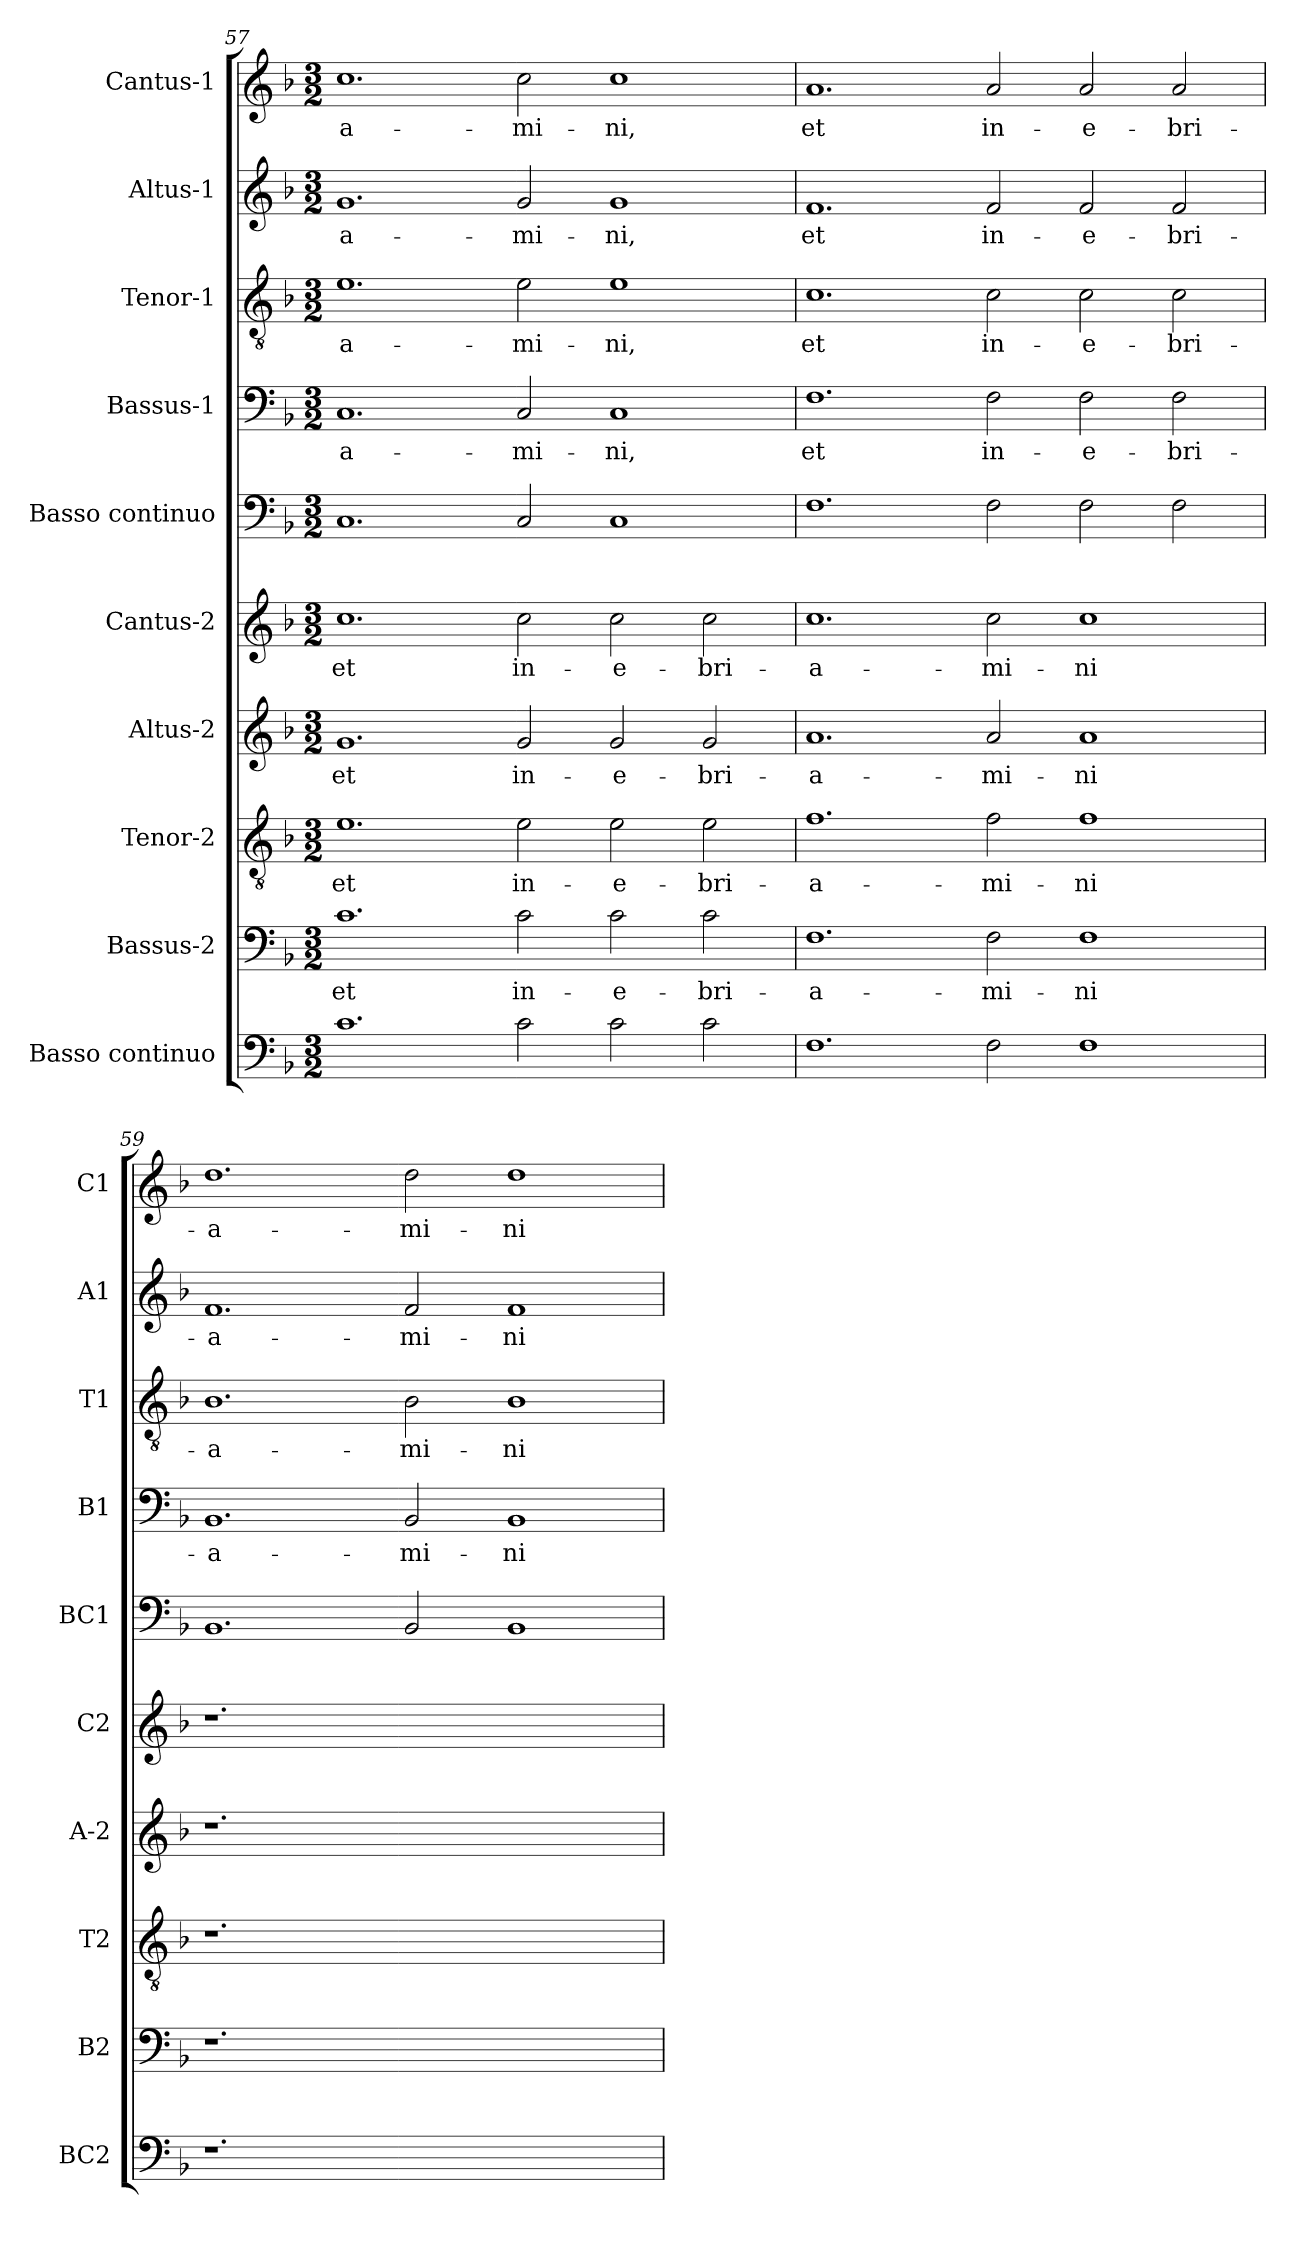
**kern	**kern	**text	**kern	**text	**kern	**text	**kern	**text	**kern	**kern	**text	**kern	**text	**kern	**text	**kern	**text
*part10	*part9	*part9	*part8	*part8	*part7	*part7	*part6	*part6	*part5	*part4	*part4	*part3	*part3	*part2	*part2	*part1	*part1
*staff10	*staff9	*staff9	*staff8	*staff8	*staff7	*staff7	*staff6	*staff6	*staff5	*staff4	*staff4	*staff3	*staff3	*staff2	*staff2	*staff1	*staff1
*I"Basso continuo	*I"Bassus-2	*	*I"Tenor-2	*	*I"Altus-2	*	*I"Cantus-2	*	*I"Basso continuo	*I"Bassus-1	*	*I"Tenor-1	*	*I"Altus-1	*	*I"Cantus-1	*
*I'BC2	*I'B2	*	*I'T2	*	*I'A-2	*	*I'C2	*	*I'BC1	*I'B1	*	*I'T1	*	*I'A1	*	*I'C1	*
*clefF4	*clefF4	*	*clefGv2	*	*clefG2	*	*clefG2	*	*clefF4	*clefF4	*	*clefGv2	*	*clefG2	*	*clefG2	*
*k[b-]	*k[b-]	*	*k[b-]	*	*k[b-]	*	*k[b-]	*	*k[b-]	*k[b-]	*	*k[b-]	*	*k[b-]	*	*k[b-]	*
*F:	*F:	*	*F:	*	*F:	*	*F:	*	*F:	*F:	*	*F:	*	*F:	*	*F:	*
*M3/2	*M3/2	*	*M3/2	*	*M3/2	*	*M3/2	*	*M3/2	*M3/2	*	*M3/2	*	*M3/2	*	*M3/2	*
=57	=57	=57	=57	=57	=57	=57	=57	=57	=57	=57	=57	=57	=57	=57	=57	=57	=57
!	!	!LO:LY:b	!	!LO:LY:b	!	!LO:LY:b	!	!LO:LY:b	!	!	!LO:LY:b	!	!LO:LY:b	!	!LO:LY:b	!	!LO:LY:b
1.c	1.c	et	1.e	et	1.g	et	1.cc	et	1.C	1.C	-a-	1.e	-a-	1.g	-a-	1.cc	-a-
!	!	!LO:LY:b	!	!LO:LY:b	!	!LO:LY:b	!	!LO:LY:b	!	!	!LO:LY:b	!	!LO:LY:b	!	!LO:LY:b	!	!LO:LY:b
2c\	2c\	in-	2e\	in-	2g/	in-	2cc\	in-	2C/	2C/	-mi-	2e\	-mi-	2g/	-mi-	2cc\	-mi-
!	!	!LO:LY:b	!	!LO:LY:b	!	!LO:LY:b	!	!LO:LY:b	!	!	!LO:LY:b	!	!LO:LY:b	!	!LO:LY:b	!	!LO:LY:b
2c\	2c\	-e-	2e\	-e-	2g/	-e-	2cc\	-e-	1C	1C	-ni,	1e	-ni,	1g	-ni,	1cc	-ni,
!	!	!LO:LY:b	!	!LO:LY:b	!	!LO:LY:b	!	!LO:LY:b	!	!	!	!	!	!	!	!	!
2c\	2c\	-bri-	2e\	-bri-	2g/	-bri-	2cc\	-bri-	.	.	.	.	.	.	.	.	.
=58	=58	=58	=58	=58	=58	=58	=58	=58	=58	=58	=58	=58	=58	=58	=58	=58	=58
!	!	!LO:LY:b	!	!LO:LY:b	!	!LO:LY:b	!	!LO:LY:b	!	!	!LO:LY:b	!	!LO:LY:b	!	!LO:LY:b	!	!LO:LY:b
1.F	1.F	-a-	1.f	-a-	1.a	-a-	1.cc	-a-	1.F	1.F	et	1.c	et	1.f	et	1.a	et
!	!	!LO:LY:b	!	!LO:LY:b	!	!LO:LY:b	!	!LO:LY:b	!	!	!LO:LY:b	!	!LO:LY:b	!	!LO:LY:b	!	!LO:LY:b
2F\	2F\	-mi-	2f\	-mi-	2a/	-mi-	2cc\	-mi-	2F\	2F\	in-	2c\	in-	2f/	in-	2a/	in-
!	!	!LO:LY:b	!	!LO:LY:b	!	!LO:LY:b	!	!LO:LY:b	!	!	!LO:LY:b	!	!LO:LY:b	!	!LO:LY:b	!	!LO:LY:b
1F	1F	-ni	1f	-ni	1a	-ni	1cc	-ni	2F\	2F\	-e-	2c\	-e-	2f/	-e-	2a/	-e-
!	!	!	!	!	!	!	!	!	!	!	!LO:LY:b	!	!LO:LY:b	!	!LO:LY:b	!	!LO:LY:b
.	.	.	.	.	.	.	.	.	2F\	2F\	-bri-	2c\	-bri-	2f/	-bri-	2a/	-bri-
=59	=59	=59	=59	=59	=59	=59	=59	=59	=59	=59	=59	=59	=59	=59	=59	=59	=59
!	!	!	!	!	!	!	!	!	!	!	!LO:LY:b	!	!LO:LY:b	!	!LO:LY:b	!	!LO:LY:b
1.r	1.r	.	1.r	.	1.r	.	1.r	.	1.BB-	1.BB-	-a-	1.B-	-a-	1.f	-a-	1.dd	-a-
!	!	!	!	!	!	!	!	!	!	!	!LO:LY:b	!	!LO:LY:b	!	!LO:LY:b	!	!LO:LY:b
1.ryy	1.ryy	.	1.ryy	.	1.ryy	.	1.ryy	.	2BB-/	2BB-/	-mi-	2B-\	-mi-	2f/	-mi-	2dd\	-mi-
!	!	!	!	!	!	!	!	!	!	!	!LO:LY:b	!	!LO:LY:b	!	!LO:LY:b	!	!LO:LY:b
.	.	.	.	.	.	.	.	.	1BB-	1BB-	-ni	1B-	-ni	1f	-ni	1dd	-ni
=	=	=	=	=	=	=	=	=	=	=	=	=	=	=	=	=	=
*-	*-	*-	*-	*-	*-	*-	*-	*-	*-	*-	*-	*-	*-	*-	*-	*-	*-
